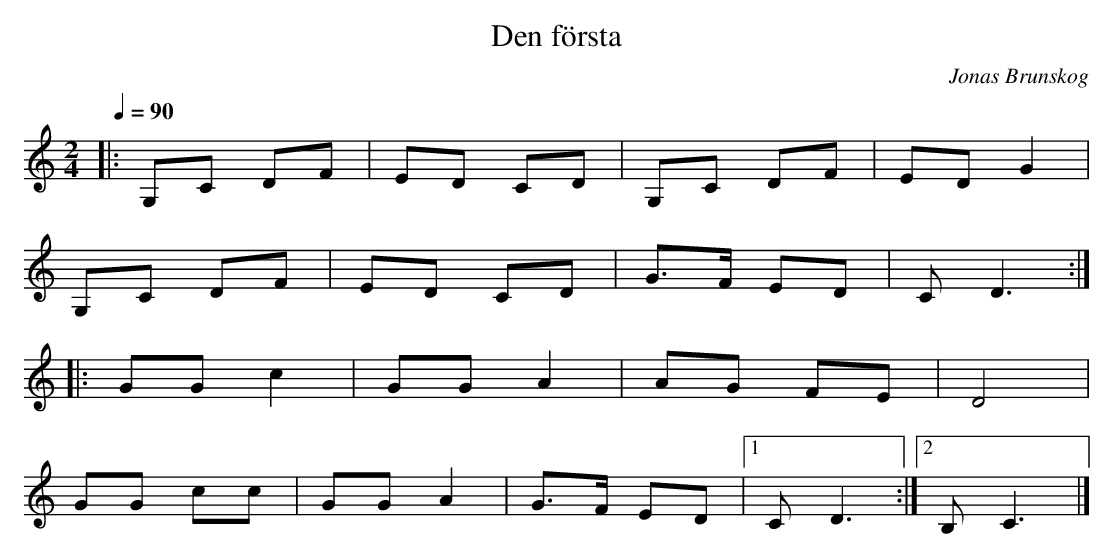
X:1
T:Den första
C:Jonas Brunskog
M:2/4
L:1/8
Q:1/4=90
K:C
|:G,C DF| ED CD|G,C DF| ED G2|
G,C DF| ED CD|G>F ED| CD3:|
|:GG c2 |GG A2|AG FE| D4|
GG cc| GG A2|G>F ED|[1 CD3:|[2  B,C3|]
